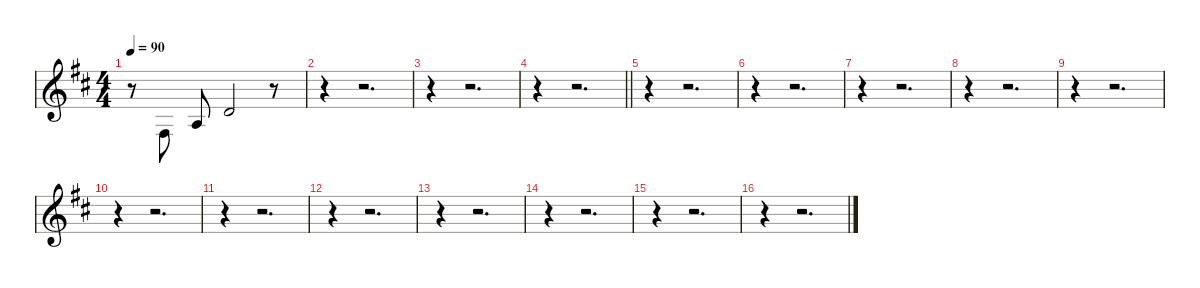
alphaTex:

\defaultSystemsLayout 4
\hideDynamics
\bracketExtendMode nobrackets
\singleTrackTrackNamePolicy hidden
\multiTrackTrackNamePolicy hidden
\otherSystemsTrackNameOrientation horizontal
\track ("Synth" "cel.") {instrument celesta}
\staff {score}
\tuning (E4 B3 G3 D3 A2 E2)
\displaytranspose -12
\ts (4 4)
\tempo 90
\clef g2
\ks bminor
r.8{dy p beam Down} 11.3{acc #}.8{dy ppp} 10.2{acc forcenatural}.8{dy p beam Up} 10.1{acc forcenatural}.2{beam Up} r.8{beam Up} |
r.4{beam Down} r.2{d beam Down} |
r.4{beam Down} r.2{d beam Down} |
\barLineRight lightlight
r.4{beam Down} r.2{d beam Down} |
r.4{beam Down} r.2{d beam Down} |
r.4{beam Down} r.2{d beam Down} |
r.4{beam Down} r.2{d beam Down} |
r.4{beam Down} r.2{d beam Down} |
r.4{beam Down} r.2{d beam Down} |
r.4{beam Down} r.2{d beam Down} |
r.4{beam Down} r.2{d beam Down} |
r.4{beam Down} r.2{d beam Down} |
r.4{beam Down} r.2{d beam Down} |
r.4{beam Down} r.2{d beam Down} |
r.4{beam Down} r.2{d beam Down} |
r.4{beam Down} r.2{d beam Down}
